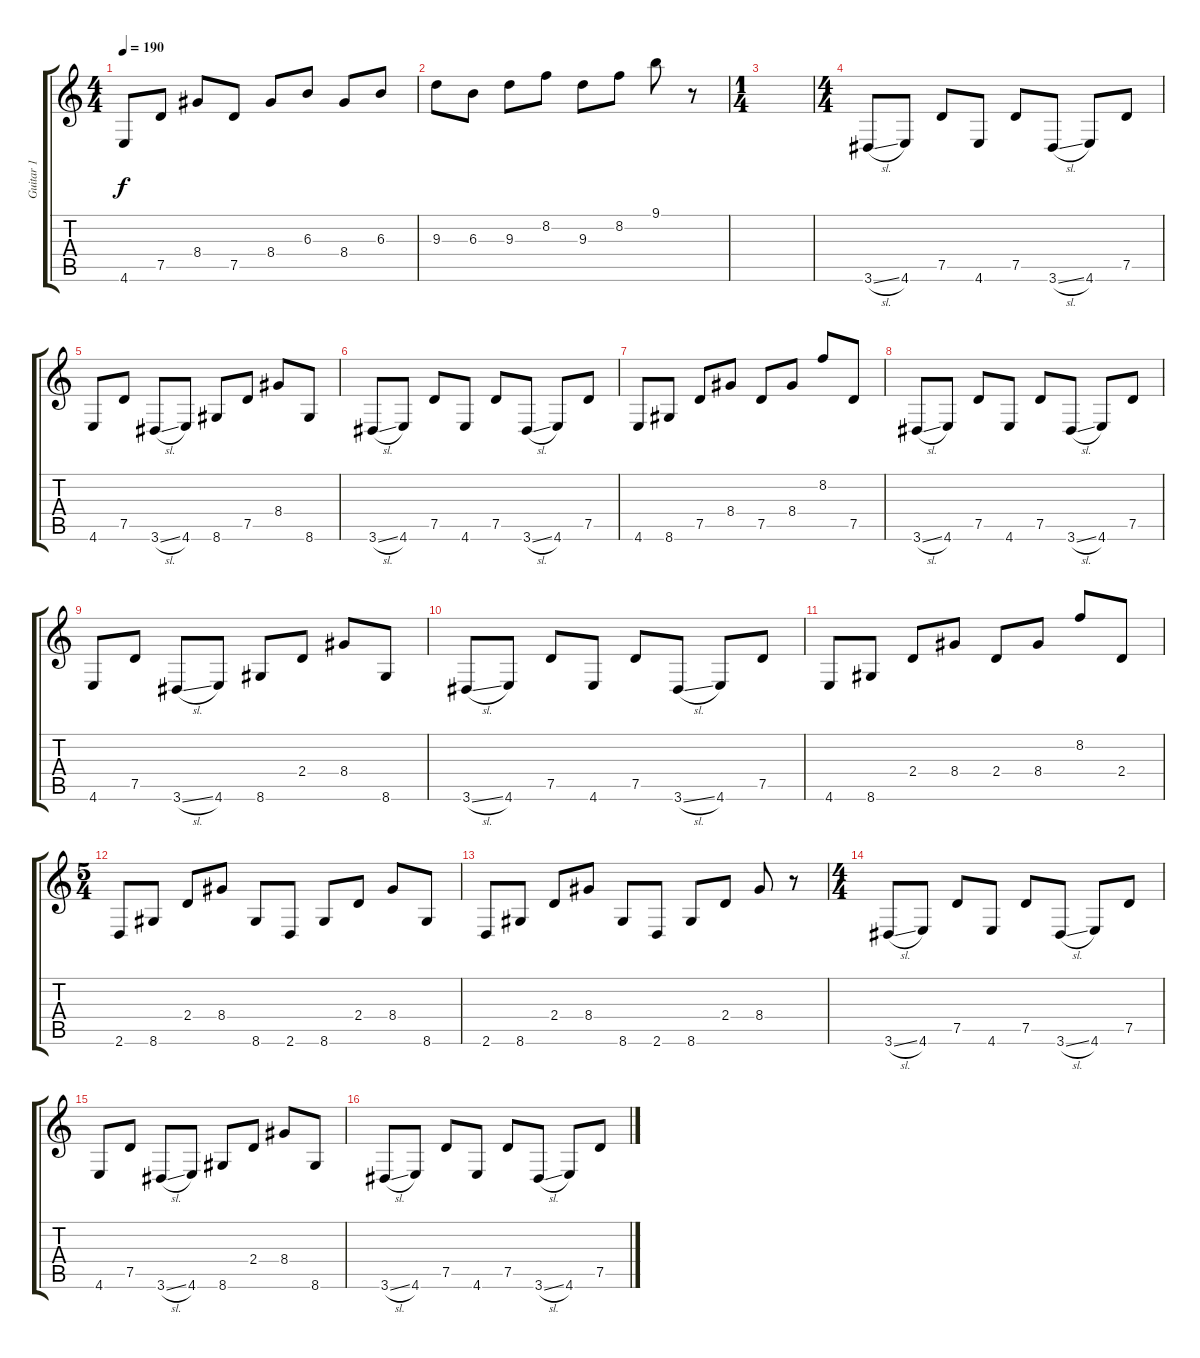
\track ("Guitar 1" "Guitar 1") {instrument distortionguitar}
\staff {score tabs}
\tuning (D4 A3 F3 C3 G2 C2) {hide}
\ts (4 4)
\tempo 190
\clef g2
\ks c
4.6.8{dy f} 7.5.8 8.4.8 7.5.8 8.4.8 6.3.8 8.4.8 6.3.8 |
9.3.8 6.3.8 9.3.8 8.2.8 9.3.8 8.2.8 9.1.8 r.8 |
\ts (1 4)
|
\ts (4 4)
3.6{sl}.8 4.6.8 7.5.8 4.6.8 7.5.8 3.6{sl}.8 4.6.8 7.5.8 |
4.6.8 7.5.8 3.6{sl}.8 4.6.8 8.6.8 7.5.8 8.4.8 8.6.8 |
3.6{sl}.8 4.6.8 7.5.8 4.6.8 7.5.8 3.6{sl}.8 4.6.8 7.5.8 |
4.6.8 8.6.8 7.5.8 8.4.8 7.5.8 8.4.8 8.2.8 7.5.8 |
3.6{sl}.8 4.6.8 7.5.8 4.6.8 7.5.8 3.6{sl}.8 4.6.8 7.5.8 |
4.6.8 7.5.8 3.6{sl}.8 4.6.8 8.6.8 2.4.8 8.4.8 8.6.8 |
3.6{sl}.8 4.6.8 7.5.8 4.6.8 7.5.8 3.6{sl}.8 4.6.8 7.5.8 |
4.6.8 8.6.8 2.4.8 8.4.8 2.4.8 8.4.8 8.2.8 2.4.8 |
\ts (5 4)
2.6.8 8.6.8 2.4.8 8.4.8 8.6.8 2.6.8 8.6.8 2.4.8 8.4.8 8.6.8 |
2.6.8 8.6.8 2.4.8 8.4.8 8.6.8 2.6.8 8.6.8 2.4.8 8.4.8 r.8 |
\ts (4 4)
3.6{sl}.8 4.6.8 7.5.8 4.6.8 7.5.8 3.6{sl}.8 4.6.8 7.5.8 |
4.6.8 7.5.8 3.6{sl}.8 4.6.8 8.6.8 2.4.8 8.4.8 8.6.8 |
3.6{sl}.8 4.6.8 7.5.8 4.6.8 7.5.8 3.6{sl}.8 4.6.8 7.5.8
